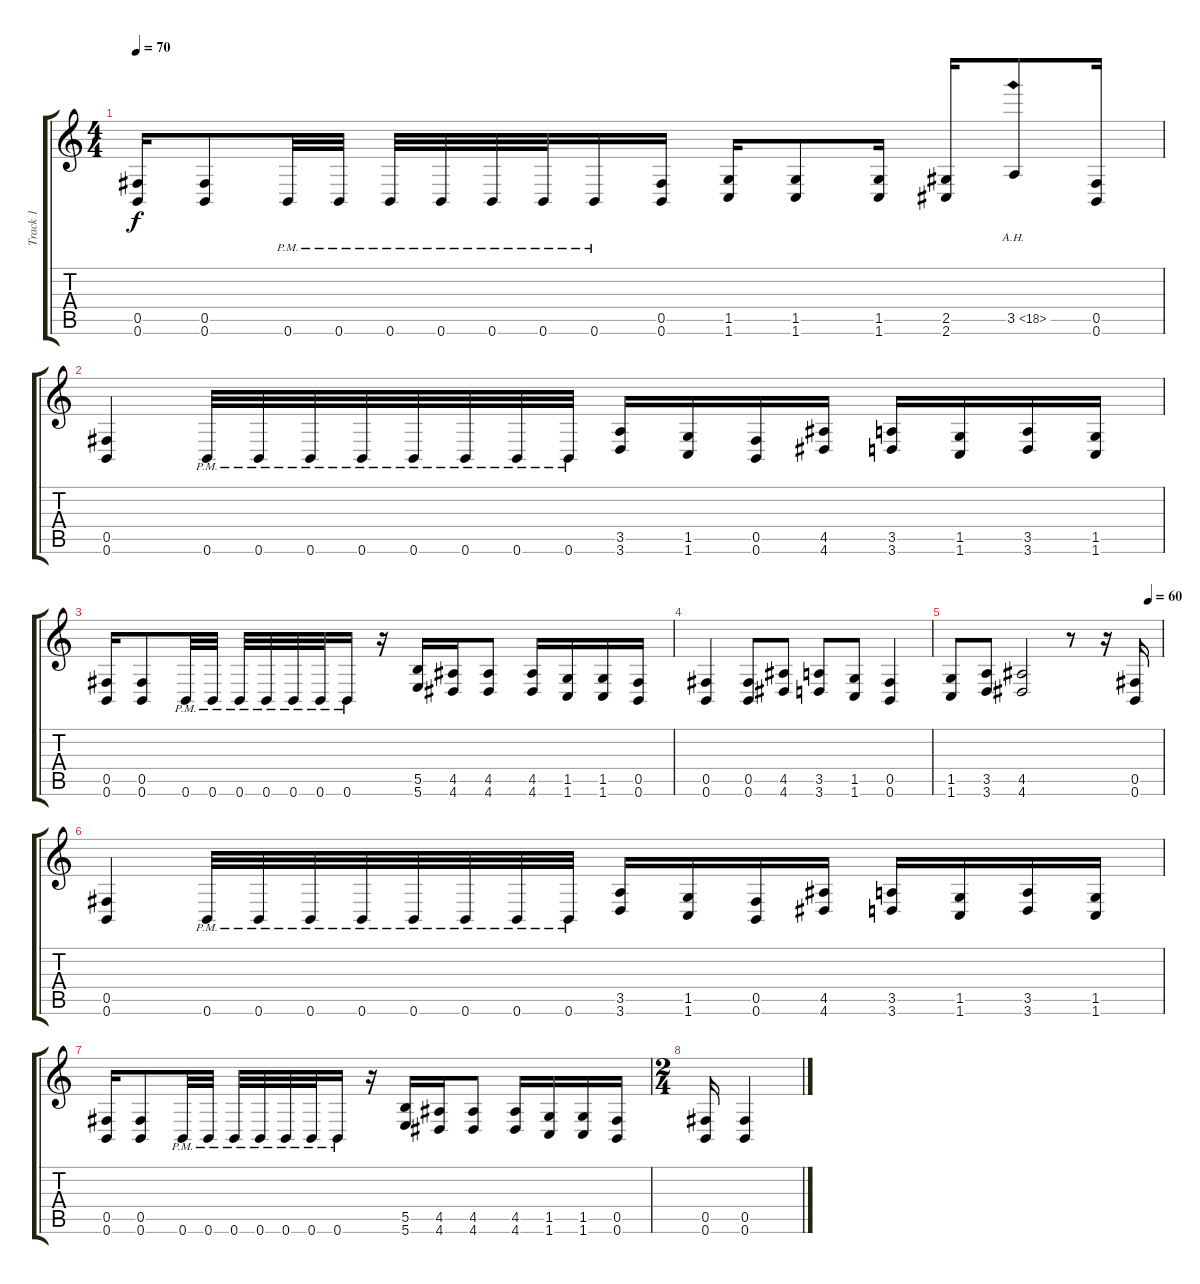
\track ("Track 1" "Track 1") {instrument distortionguitar}
\staff {score tabs}
\tuning (Db4 Ab3 E3 B2 Gb2 B1) {hide}
\ts (4 4)
\tempo 70
\clef g2
\ks c
(0.5 0.6).16{dy f} (0.5 0.6).8 0.6{pm}.32 0.6{pm}.32 0.6{pm}.32 0.6{pm}.32 0.6{pm}.32 0.6{pm}.32 0.6{pm}.16 (0.5 0.6).16 (1.5 1.6).16 (1.5 1.6).8 (1.5 1.6).16 (2.5 2.6).16 3.5{ah 15}.8 (0.5 0.6).16 |
(0.5 0.6).4 0.6{pm}.32 0.6{pm}.32 0.6{pm}.32 0.6{pm}.32 0.6{pm}.32 0.6{pm}.32 0.6{pm}.32 0.6{pm}.32 (3.5 3.6).16 (1.5 1.6).16 (0.5 0.6).16 (4.5 4.6).16 (3.5 3.6).16 (1.5 1.6).16 (3.5 3.6).16 (1.5 1.6).16 |
(0.5 0.6).16 (0.5 0.6).8 0.6{pm}.32 0.6{pm}.32 0.6{pm}.32 0.6{pm}.32 0.6{pm}.32 0.6{pm}.32 0.6{pm}.16 r.16 (5.5 5.6).16 (4.5 4.6).16 (4.5 4.6).8 (4.5 4.6).16 (1.5 1.6).16 (1.5 1.6).16 (0.5 0.6).16 |
(0.5 0.6).4 (0.5 0.6).8 (4.5 4.6).8 (3.5 3.6).8 (1.5 1.6).8 (0.5 0.6).4 |
\tempo (60 0.9375)
(1.5 1.6).8 (3.5 3.6).8 (4.5 4.6).2 r.8 r.16 (0.5 0.6).16 |
(0.5 0.6).4 0.6{pm}.32 0.6{pm}.32 0.6{pm}.32 0.6{pm}.32 0.6{pm}.32 0.6{pm}.32 0.6{pm}.32 0.6{pm}.32 (3.5 3.6).16 (1.5 1.6).16 (0.5 0.6).16 (4.5 4.6).16 (3.5 3.6).16 (1.5 1.6).16 (3.5 3.6).16 (1.5 1.6).16 |
(0.5 0.6).16 (0.5 0.6).8 0.6{pm}.32 0.6{pm}.32 0.6{pm}.32 0.6{pm}.32 0.6{pm}.32 0.6{pm}.32 0.6{pm}.16 r.16 (5.5 5.6).16 (4.5 4.6).16 (4.5 4.6).8 (4.5 4.6).16 (1.5 1.6).16 (1.5 1.6).16 (0.5 0.6).16 |
\ts (2 4)
(0.5 0.6).16 (0.5 0.6).4
